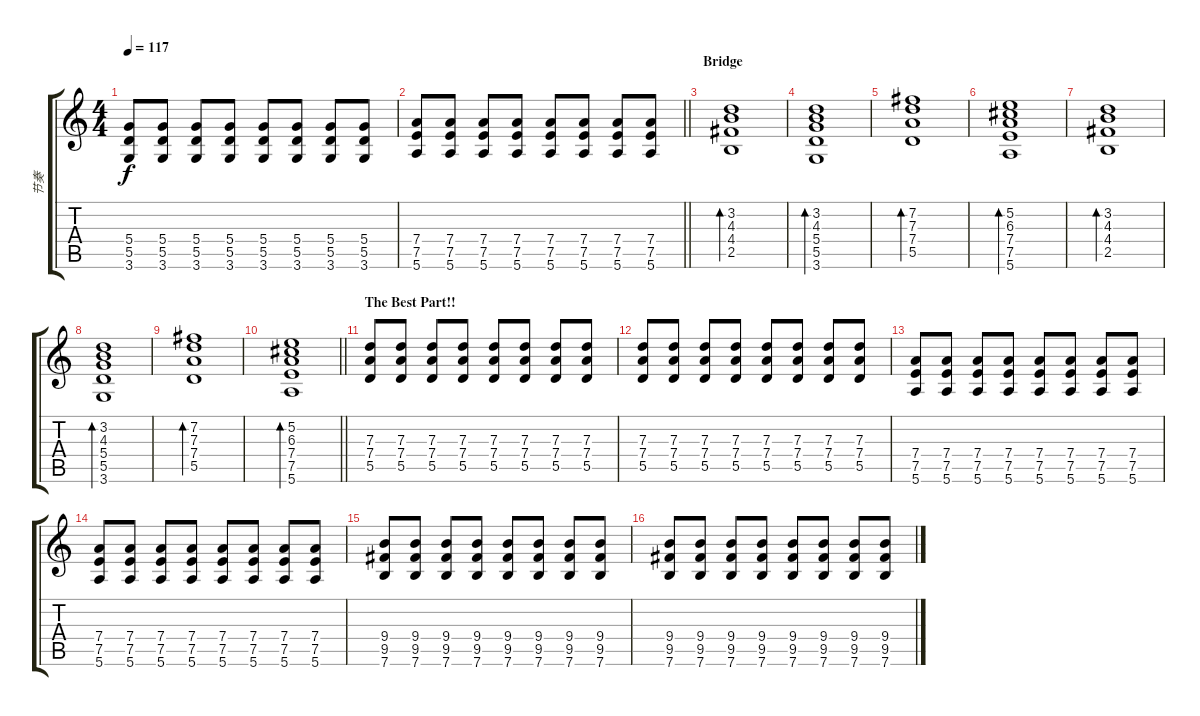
\track ("节奏" "节奏") {instrument electricguitarmuted}
\staff {score tabs}
\tuning (E4 B3 G3 D3 A2 E2) {hide}
\ts (4 4)
\tempo 117
\clef g2
\ks c
(5.4 5.5 3.6).8{dy f} (5.4 5.5 3.6).8 (5.4 5.5 3.6).8 (5.4 5.5 3.6).8 (5.4 5.5 3.6).8 (5.4 5.5 3.6).8 (5.4 5.5 3.6).8 (5.4 5.5 3.6).8 |
\barLineRight lightlight
(7.4 7.5 5.6).8 (7.4 7.5 5.6).8 (7.4 7.5 5.6).8 (7.4 7.5 5.6).8 (7.4 7.5 5.6).8 (7.4 7.5 5.6).8 (7.4 7.5 5.6).8 (7.4 7.5 5.6).8 |
\section ("" "Bridge")
(3.2 4.3 4.4 2.5).1{bd 30 instrument electricguitarmuted} |
(3.2 4.3 5.4 5.5 3.6).1{bd 30} |
(7.2 7.3 7.4 5.5).1{bd 30} |
(5.2 6.3 7.4 7.5 5.6).1{bd 30} |
(3.2 4.3 4.4 2.5).1{bd 30} |
(3.2 4.3 5.4 5.5 3.6).1{bd 30} |
(7.2 7.3 7.4 5.5).1{bd 30} |
\barLineRight lightlight
(5.2 6.3 7.4 7.5 5.6).1{bd 30} |
\section ("" "The Best Part!!")
(7.3 7.4 5.5).8{volume 10} (7.3 7.4 5.5).8 (7.3 7.4 5.5).8 (7.3 7.4 5.5).8 (7.3 7.4 5.5).8 (7.3 7.4 5.5).8 (7.3 7.4 5.5).8 (7.3 7.4 5.5).8 |
(7.3 7.4 5.5).8 (7.3 7.4 5.5).8{txt ""} (7.3 7.4 5.5).8 (7.3 7.4 5.5).8 (7.3 7.4 5.5).8 (7.3 7.4 5.5).8 (7.3 7.4 5.5).8 (7.3 7.4 5.5).8 |
(7.4 7.5 5.6).8 (7.4 7.5 5.6).8 (7.4 7.5 5.6).8 (7.4 7.5 5.6).8 (7.4 7.5 5.6).8 (7.4 7.5 5.6).8 (7.4 7.5 5.6).8 (7.4 7.5 5.6).8 |
(7.4 7.5 5.6).8 (7.4 7.5 5.6).8 (7.4 7.5 5.6).8 (7.4 7.5 5.6).8 (7.4 7.5 5.6).8 (7.4 7.5 5.6).8 (7.4 7.5 5.6).8 (7.4 7.5 5.6).8{volume 12} |
(9.4 9.5 7.6).8 (9.4 9.5 7.6).8 (9.4 9.5 7.6).8 (9.4 9.5 7.6).8 (9.4 9.5 7.6).8 (9.4 9.5 7.6).8 (9.4 9.5 7.6).8 (9.4 9.5 7.6).8 |
(9.4 9.5 7.6).8 (9.4 9.5 7.6).8 (9.4 9.5 7.6).8 (9.4 9.5 7.6).8 (9.4 9.5 7.6).8 (9.4 9.5 7.6).8 (9.4 9.5 7.6).8 (9.4 9.5 7.6).8
